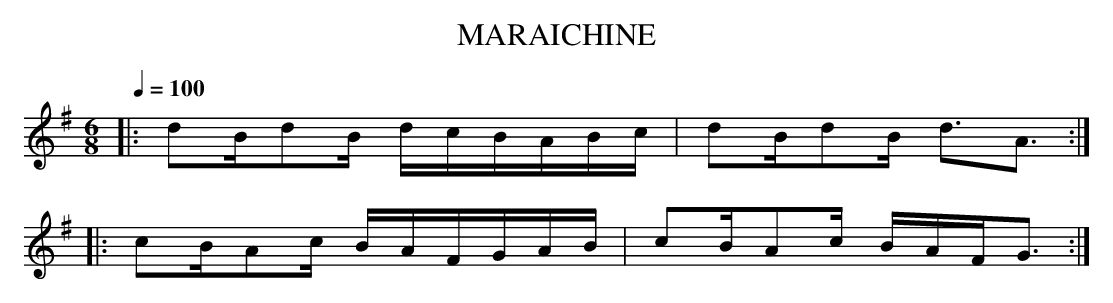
X:1
T:MARAICHINE
M:6/8
L:1/8
Q:1/4=100
K:G
|:dB/2dB/2 d/2c/2B/2A/2B/2c/2|dB/2dB/2 d3/2A3/2:|
|:cB/2Ac/2 B/2A/2F/2G/2A/2B/2|cB/2Ac/2 B/2A/2F/2G3/2:|
